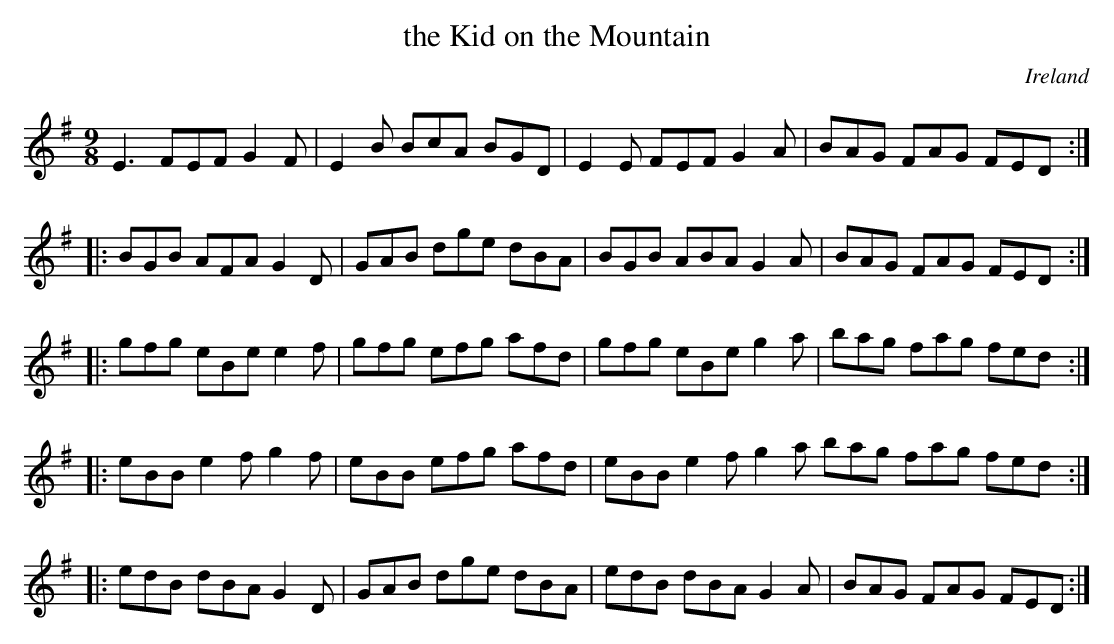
X:1
T:the Kid on the Mountain
O:Ireland
M:9/8
K:Em
E3 FEF G2F|E2B BcA BGD|E2E FEF G2A|BAG FAG FED::
BGB AFA G2D|GAB dge dBA|\
BGB ABA G2A|BAG FAG FED::
gfg eBe e2f|gfg efg afd|\
gfg eBe g2a|bag fag fed::
eBB e2f g2f|eBB efg afd|\
eBB e2f g2a bag fag fed::
edB dBA G2D|GAB dge dBA|\
edB dBA G2A|BAG FAG FED:|
